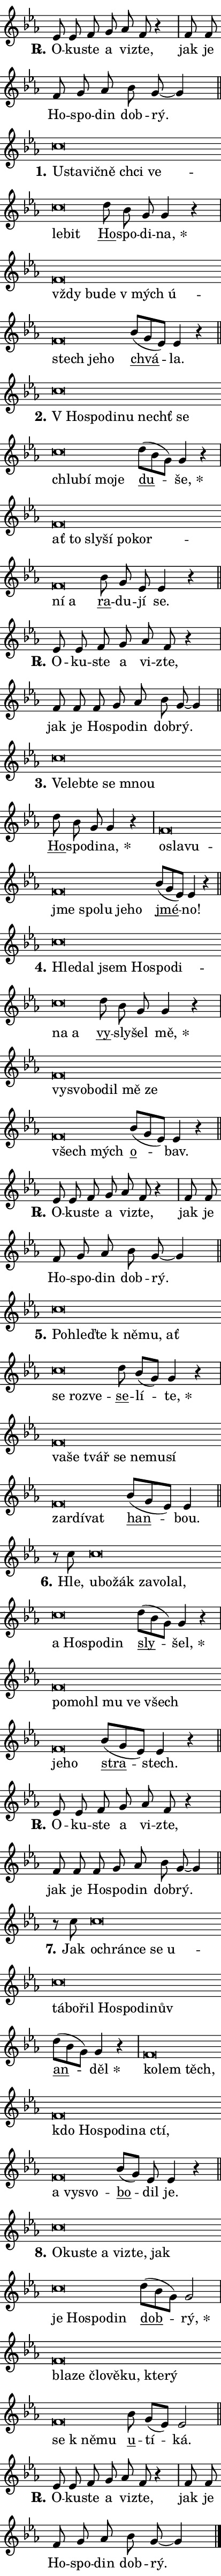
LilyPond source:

\version "2.22.1"
\header { tagline = "" }
\paper {
  indent = 0\cm
  top-margin = 0\cm
  right-margin = 0\cm
  bottom-margin = 0\cm
  left-margin = 0\cm
  paper-width = 7\cm
  page-breaking = #ly:one-page-breaking
  system-system-spacing.basic-distance = #11
  score-system-spacing.basic-distance = #11
  ragged-last = ##f
}


%% Author: Thomas Morley
%% https://lists.gnu.org/archive/html/lilypond-user/2020-05/msg00002.html
#(define (line-position grob)
"Returns position of @var[grob} in current system:
   @code{'start}, if at first time-step
   @code{'end}, if at last time-step
   @code{'middle} otherwise
"
  (let* ((col (ly:item-get-column grob))
         (ln (ly:grob-object col 'left-neighbor))
         (rn (ly:grob-object col 'right-neighbor))
         (col-to-check-left (if (ly:grob? ln) ln col))
         (col-to-check-right (if (ly:grob? rn) rn col))
         (break-dir-left
           (and
             (ly:grob-property col-to-check-left 'non-musical #f)
             (ly:item-break-dir col-to-check-left)))
         (break-dir-right
           (and
             (ly:grob-property col-to-check-right 'non-musical #f)
             (ly:item-break-dir col-to-check-right))))
        (cond ((eqv? 1 break-dir-left) 'start)
              ((eqv? -1 break-dir-right) 'end)
              (else 'middle))))

#(define (tranparent-at-line-position vctor)
  (lambda (grob)
  "Relying on @code{line-position} select the relevant enry from @var{vctor}.
Used to determine transparency,"
    (case (line-position grob)
      ((end) (not (vector-ref vctor 0)))
      ((middle) (not (vector-ref vctor 1)))
      ((start) (not (vector-ref vctor 2))))))

noteHeadBreakVisibility =
#(define-music-function (break-visibility)(vector?)
"Makes @code{NoteHead}s transparent relying on @var{break-visibility}"
#{
  \override NoteHead.transparent =
    #(tranparent-at-line-position break-visibility)
#})

#(define delete-ledgers-for-transparent-note-heads
  (lambda (grob)
    "Reads whether a @code{NoteHead} is transparent.
If so this @code{NoteHead} is removed from @code{'note-heads} from
@var{grob}, which is supposed to be @code{LedgerLineSpanner}.
As a result ledgers are not printed for this @code{NoteHead}"
    (let* ((nhds-array (ly:grob-object grob 'note-heads))
           (nhds-list
             (if (ly:grob-array? nhds-array)
                 (ly:grob-array->list nhds-array)
                 '()))
           ;; Relies on the transparent-property being done before
           ;; Staff.LedgerLineSpanner.after-line-breaking is executed.
           ;; This is fragile ...
           (to-keep
             (remove
               (lambda (nhd)
                 (ly:grob-property nhd 'transparent #f))
               nhds-list)))
      ;; TODO find a better method to iterate over grob-arrays, similiar
      ;; to filter/remove etc for lists
      ;; For now rebuilt from scratch
      (set! (ly:grob-object grob 'note-heads)  '())
      (for-each
        (lambda (nhd)
          (ly:pointer-group-interface::add-grob grob 'note-heads nhd))
        to-keep))))

hideNotes = {
  \noteHeadBreakVisibility #begin-of-line-visible
}
unHideNotes = {
  \noteHeadBreakVisibility #all-visible
}

% work-around for resetting accidentals
% https://lilypond.org/doc/v2.23/Documentation/notation/displaying-rhythms#unmetered-music
cadenzaMeasure = {
  \cadenzaOff
  \partial 1024 s1024
  \cadenzaOn
}

#(define-markup-command (accent layout props text) (markup?)
  "Underline accented syllable"
  (interpret-markup layout props
    #{\markup \override #'(offset . 4.3) \underline { #text }#}))

responsum = \markup \concat {
  "R" \hspace #-1.05 \path #0.1 #'((moveto 0 0.07) (lineto 0.9 0.8)) \hspace #0.05 "."
}

\layout {
    \context {
        \Staff
        \remove "Time_signature_engraver"
        \override LedgerLineSpanner.after-line-breaking = #delete-ledgers-for-transparent-note-heads
    }
    \context {
        \Voice {
            \override NoteHead.output-attributes = #'((class . "notehead"))
            \override Hairpin.height = #0.55
        }
    }
    \context {
        \Lyrics {
            \override StanzaNumber.output-attributes = #'((class . "stanzanumber"))
            \override LyricSpace.minimum-distance = #0.9
            \override LyricText.font-name = #"TeX Gyre Schola"
            \override LyricText.font-size = 1
            \override StanzaNumber.font-name = #"TeX Gyre Schola Bold"
            \override StanzaNumber.font-size = 1
        }
    }
}

% magnetic-lyrics.ily
%
%   written by
%     Jean Abou Samra <jean@abou-samra.fr>
%     Werner Lemberg <wl@gnu.org>
%
%   adapted by
%     Jiri Hon <jiri.hon@gmail.com>
%
% Version 2022-Apr-15

% https://www.mail-archive.com/lilypond-user@gnu.org/msg149350.html

#(define (Left_hyphen_pointer_engraver context)
   "Collect syllable-hyphen-syllable occurrences in lyrics and store
them in properties.  This engraver only looks to the left.  For
example, if the lyrics input is @code{foo -- bar}, it does the
following.

@itemize @bullet
@item
Set the @code{text} property of the @code{LyricHyphen} grob between
@q{foo} and @q{bar} to @code{foo}.

@item
Set the @code{left-hyphen} property of the @code{LyricText} grob with
text @q{foo} to the @code{LyricHyphen} grob between @q{foo} and
@q{bar}.
@end itemize

Use this auxiliary engraver in combination with the
@code{lyric-@/text::@/apply-@/magnetic-@/offset!} hook."
   (let ((hyphen #f)
         (text #f))
     (make-engraver
      (acknowledgers
       ((lyric-syllable-interface engraver grob source-engraver)
        (set! text grob)))
      (end-acknowledgers
       ((lyric-hyphen-interface engraver grob source-engraver)
        ;(when (not (grob::has-interface grob 'lyric-space-interface))
          (set! hyphen grob)));)
      ((stop-translation-timestep engraver)
       (when (and text hyphen)
         (ly:grob-set-object! text 'left-hyphen hyphen))
       (set! text #f)
       (set! hyphen #f)))))

#(define (lyric-text::apply-magnetic-offset! grob)
   "If the space between two syllables is less than the value in
property @code{LyricText@/.details@/.squash-threshold}, move the right
syllable to the left so that it gets concatenated with the left
syllable.

Use this function as a hook for
@code{LyricText@/.after-@/line-@/breaking} if the
@code{Left_@/hyphen_@/pointer_@/engraver} is active."
   (let ((hyphen (ly:grob-object grob 'left-hyphen #f)))
     (when hyphen
       (let ((left-text (ly:spanner-bound hyphen LEFT)))
         (when (grob::has-interface left-text 'lyric-syllable-interface)
           (let* ((common (ly:grob-common-refpoint grob left-text X))
                  (this-x-ext (ly:grob-extent grob common X))
                  (left-x-ext
                   (begin
                     ;; Trigger magnetism for left-text.
                     (ly:grob-property left-text 'after-line-breaking)
                     (ly:grob-extent left-text common X)))
                  ;; `delta` is the gap width between two syllables.
                  (delta (- (interval-start this-x-ext)
                            (interval-end left-x-ext)))
                  (details (ly:grob-property grob 'details))
                  (threshold (assoc-get 'squash-threshold details 0.2)))
             (when (< delta threshold)
               (let* (;; We have to manipulate the input text so that
                      ;; ligatures crossing syllable boundaries are not
                      ;; disabled.  For languages based on the Latin
                      ;; script this is essentially a beautification.
                      ;; However, for non-Western scripts it can be a
                      ;; necessity.
                      (lt (ly:grob-property left-text 'text))
                      (rt (ly:grob-property grob 'text))
                      (is-space (grob::has-interface hyphen 'lyric-space-interface))
                      (space (if is-space " " ""))
                      (space-markup (grob-interpret-markup grob " "))
                      (space-size (interval-length (ly:stencil-extent space-markup X)))
                      (extra-delta (if is-space space-size 0))
                      ;; Append new syllable.
                      (ltrt-space (if (and (string? lt) (string? rt))
                                (string-append lt space rt)
                                (make-concat-markup (list lt space rt))))
                      ;; Right-align `ltrt` to the right side.
                      (ltrt-space-markup (grob-interpret-markup
                               grob
                               (make-translate-markup
                                (cons (interval-length this-x-ext) 0)
                                (make-right-align-markup ltrt-space)))))
                 (begin
                   ;; Don't print `left-text`.
                   (ly:grob-set-property! left-text 'stencil #f)
                   ;; Set text and stencil (which holds all collected
                   ;; syllables so far) and shift it to the left.
                   (ly:grob-set-property! grob 'text ltrt-space)
                   (ly:grob-set-property! grob 'stencil ltrt-space-markup)
                   (ly:grob-translate-axis! grob (- (- delta extra-delta)) X))))))))))


#(define (lyric-hyphen::displace-bounds-first grob)
   ;; Make very sure this callback isn't triggered too early.
   (let ((left (ly:spanner-bound grob LEFT))
         (right (ly:spanner-bound grob RIGHT)))
     (ly:grob-property left 'after-line-breaking)
     (ly:grob-property right 'after-line-breaking)
     (ly:lyric-hyphen::print grob)))

squashThreshold = #0.4

\layout {
  \context {
    \Lyrics
    \consists #Left_hyphen_pointer_engraver
    \override LyricText.after-line-breaking =
      #lyric-text::apply-magnetic-offset!
    \override LyricHyphen.stencil = #lyric-hyphen::displace-bounds-first
    \override LyricText.details.squash-threshold = \squashThreshold
    \override LyricHyphen.minimum-distance = 0
    \override LyricHyphen.minimum-length = \squashThreshold
  }
}

squash = \override LyricText.details.squash-threshold = 9999
unSquash = \override LyricText.details.squash-threshold = \squashThreshold

left = \override LyricText.self-alignment-X = #LEFT
unLeft = \revert LyricText.self-alignment-X

starOffset = #(lambda (grob) 
                (let ((x_offset (ly:self-alignment-interface::aligned-on-x-parent grob)))
                  (if (= x_offset 0) 0 (+ x_offset 1.2))))

star = #(define-music-function (syllable)(string?)
"Append star separator at the end of a syllable"
#{
  \once \override LyricText.X-offset = #starOffset
  \lyricmode { \markup {
    #syllable
    \override #'((font-name . "TeX Gyre Schola Bold")) \hspace #0.2 \lower #0.65 \larger "*"
  } }
#})

starAccent = #(define-music-function (syllable)(string?)
"Append star separator at the end of a syllable and make accent"
#{
  \once \override LyricText.X-offset = #starOffset
  \lyricmode { \markup {
    \accent #syllable
    \override #'((font-name . "TeX Gyre Schola Bold")) \hspace #0.2 \lower #0.65 \larger "*"
  } }
#})

breath = #(define-music-function (syllable)(string?)
"Append breathing indicator at the end of a syllable"
#{
  \lyricmode { \markup { #syllable "+" } }
#})

optionalBreath = #(define-music-function (syllable)(string?)
"Append optional breathing indicator at the end of a syllable"
#{
  \lyricmode { \markup { #syllable "(+)" } }
#})


\score {
    <<
        \new Voice = "melody" { \cadenzaOn \key es \major \relative { es'8 es f g as f r4 \cadenzaMeasure \bar "|" f8 f \bar "" f g as \bar "" bes g~ g4 \cadenzaMeasure \bar "||" \break }
\relative { c''\breve*1/16 \hideNotes \breve*1/16 \bar "" \breve*1/16 \bar "" \breve*1/16 \bar "" \breve*1/16 \bar "" \breve*1/16 \bar "" \breve*1/16 \breve*1/16 \bar "" \unHideNotes \bar "" d8 bes g g4 r \cadenzaMeasure \bar "|" f\breve*1/16 \hideNotes \breve*1/16 \bar "" \breve*1/16 \bar "" \breve*1/16 \bar "" \breve*1/16 \bar "" \breve*1/16 \bar "" \breve*1/16 \breve*1/16 \bar "" \unHideNotes \bar "" bes8[( g es)] es4 r \cadenzaMeasure \bar "||" \break }
\relative { c''\breve*1/16 \hideNotes \breve*1/16 \bar "" \breve*1/16 \bar "" \breve*1/16 \bar "" \breve*1/16 \bar "" \breve*1/16 \bar "" \breve*1/16 \bar "" \breve*1/16 \bar "" \breve*1/16 \breve*1/16 \bar "" \unHideNotes \bar "" d8[( bes g)] g4 r \cadenzaMeasure \bar "|" f\breve*1/16 \hideNotes \breve*1/16 \bar "" \breve*1/16 \bar "" \breve*1/16 \bar "" \breve*1/16 \bar "" \breve*1/16 \bar "" \breve*1/16 \breve*1/16 \bar "" \unHideNotes \bar "" bes8 g es es4 r \cadenzaMeasure \bar "||" \break }
\relative { es'8 es f g as f r4 \cadenzaMeasure \bar "|" f8 f \bar "" f g as \bar "" bes g~ g4 \cadenzaMeasure \bar "||" \break }
\relative { c''\breve*1/16 \hideNotes \breve*1/16 \bar "" \breve*1/16 \bar "" \breve*1/16 \breve*1/16 \bar "" \unHideNotes \bar "" d8 bes g g4 r \cadenzaMeasure \bar "|" f\breve*1/16 \hideNotes \breve*1/16 \bar "" \breve*1/16 \bar "" \breve*1/16 \bar "" \breve*1/16 \bar "" \breve*1/16 \bar "" \breve*1/16 \breve*1/16 \bar "" \unHideNotes \bar "" bes8[( g es)] es4 r \cadenzaMeasure \bar "||" \break }
\relative { c''\breve*1/16 \hideNotes \breve*1/16 \bar "" \breve*1/16 \bar "" \breve*1/16 \bar "" \breve*1/16 \bar "" \breve*1/16 \bar "" \breve*1/16 \breve*1/16 \bar "" \unHideNotes \bar "" d8 bes g g4 r \cadenzaMeasure \bar "|" f\breve*1/16 \hideNotes \breve*1/16 \bar "" \breve*1/16 \bar "" \breve*1/16 \bar "" \breve*1/16 \bar "" \breve*1/16 \bar "" \breve*1/16 \breve*1/16 \bar "" \unHideNotes \bar "" bes8[( g es)] es4 r \cadenzaMeasure \bar "||" \break }
\relative { es'8 es f g as f r4 \cadenzaMeasure \bar "|" f8 f \bar "" f g as \bar "" bes g~ g4 \cadenzaMeasure \bar "||" \break }
\relative { c''\breve*1/16 \hideNotes \breve*1/16 \bar "" \breve*1/16 \bar "" \breve*1/16 \bar "" \breve*1/16 \bar "" \breve*1/16 \bar "" \breve*1/16 \bar "" \breve*1/16 \breve*1/16 \bar "" \unHideNotes \bar "" d8 bes[( g)] g4 r \cadenzaMeasure \bar "|" f\breve*1/16 \hideNotes \breve*1/16 \bar "" \breve*1/16 \bar "" \breve*1/16 \bar "" \breve*1/16 \bar "" \breve*1/16 \bar "" \breve*1/16 \bar "" \breve*1/16 \bar "" \breve*1/16 \breve*1/16 \bar "" \unHideNotes \bar "" bes8[( g es)] es4 \cadenzaMeasure \bar "||" \break }
\relative { r8 c''8 c\breve*1/16 \hideNotes \breve*1/16 \bar "" \breve*1/16 \bar "" \breve*1/16 \bar "" \breve*1/16 \bar "" \breve*1/16 \bar "" \breve*1/16 \bar "" \breve*1/16 \bar "" \breve*1/16 \breve*1/16 \bar "" \unHideNotes \bar "" d8[( bes g)] g4 r \cadenzaMeasure \bar "|" f\breve*1/16 \hideNotes \breve*1/16 \bar "" \breve*1/16 \bar "" \breve*1/16 \bar "" \breve*1/16 \bar "" \breve*1/16 \bar "" \breve*1/16 \breve*1/16 \bar "" \unHideNotes \bar "" bes8[( g es)] es4 r \cadenzaMeasure \bar "||" \break }
\relative { es'8 es f g as f r4 \cadenzaMeasure \bar "|" f8 f \bar "" f g as \bar "" bes g~ g4 \cadenzaMeasure \bar "||" \break }
\relative { r8 c''8 c\breve*1/16 \hideNotes \breve*1/16 \bar "" \breve*1/16 \bar "" \breve*1/16 \bar "" \breve*1/16 \bar "" \breve*1/16 \bar "" \breve*1/16 \bar "" \breve*1/16 \bar "" \breve*1/16 \bar "" \breve*1/16 \bar "" \breve*1/16 \breve*1/16 \bar "" \unHideNotes \bar "" d8[( bes g)] g4 r \cadenzaMeasure \bar "|" f\breve*1/16 \hideNotes \breve*1/16 \bar "" \breve*1/16 \bar "" \breve*1/16 \bar "" \breve*1/16 \bar "" \breve*1/16 \bar "" \breve*1/16 \bar "" \breve*1/16 \bar "" \breve*1/16 \bar "" \breve*1/16 \bar "" \breve*1/16 \breve*1/16 \bar "" \unHideNotes \bar "" bes8[( g)] es es4 r \cadenzaMeasure \bar "||" \break }
\relative { c''\breve*1/16 \hideNotes \breve*1/16 \bar "" \breve*1/16 \bar "" \breve*1/16 \bar "" \breve*1/16 \bar "" \breve*1/16 \bar "" \breve*1/16 \bar "" \breve*1/16 \bar "" \breve*1/16 \bar "" \breve*1/16 \breve*1/16 \bar "" \unHideNotes \bar "" d8[( bes g)] g2 \cadenzaMeasure \bar "|" f\breve*1/16 \hideNotes \breve*1/16 \bar "" \breve*1/16 \bar "" \breve*1/16 \bar "" \breve*1/16 \bar "" \breve*1/16 \bar "" \breve*1/16 \bar "" \breve*1/16 \bar "" \breve*1/16 \breve*1/16 \bar "" \unHideNotes \bar "" bes8 g[( es)] es2 \cadenzaMeasure \bar "||" \break }
\relative { es'8 es f g as f r4 \cadenzaMeasure \bar "|" f8 f \bar "" f g as \bar "" bes g~ g4 \cadenzaMeasure \bar "||" \break } \bar "|." }
        \new Lyrics \lyricsto "melody" { \lyricmode { \set stanza = \responsum
O -- ku -- ste a vi -- zte, jak je Ho -- spo -- din dob -- rý.
\set stanza = "1."
\left U -- \squash sta -- vič -- ně chci ve -- le -- bit \unLeft \unSquash \markup \accent Ho -- spo -- di -- \star na, \left vždy \squash bu -- de "v mých" ú -- stech je -- ho \unLeft \unSquash \markup \accent chvá -- la.
\set stanza = "2."
\left "V Ho" -- \squash spo -- di -- nu nechť se chlu -- bí mo -- je \unLeft \unSquash \markup \accent du -- \star še, \left ať \squash to sly -- ší po -- kor -- ní a \unLeft \unSquash \markup \accent ra -- du -- jí se.
\set stanza = \responsum
O -- ku -- ste a vi -- zte, jak je Ho -- spo -- din dob -- rý.
\set stanza = "3."
\left Ve -- \squash leb -- te se mnou \unLeft \unSquash \markup \accent Ho -- spo -- di -- \star na, \left o -- \squash sla -- vu -- jme spo -- lu je -- ho \unLeft \unSquash \markup \accent jmé -- no!
\set stanza = "4."
\left Hle -- \squash dal jsem Ho -- spo -- di -- na a \unLeft \unSquash \markup \accent vy -- sly -- šel \star mě, \left vy -- \squash svo -- bo -- dil mě ze všech mých \unLeft \unSquash \markup \accent o -- bav.
\set stanza = \responsum
O -- ku -- ste a vi -- zte, jak je Ho -- spo -- din dob -- rý.
\set stanza = "5."
\left Po -- \squash hleď -- te "k ně" -- mu, ať se roz -- ve -- \unLeft \unSquash \markup \accent se -- lí -- \star te, \left va -- \squash še tvář se ne -- mu -- sí za -- rdí -- vat \unLeft \unSquash \markup \accent han -- bou.
\set stanza = "6."
Hle, \left u -- \squash bo -- žák za -- vo -- lal, a Ho -- spo -- din \unLeft \unSquash \markup \accent sly -- \star šel, \left po -- \squash mo -- hl mu ve všech je -- ho \unLeft \unSquash \markup \accent stra -- stech.
\set stanza = \responsum
O -- ku -- ste a vi -- zte, jak je Ho -- spo -- din dob -- rý.
\set stanza = "7."
Jak \left o -- \squash chrán -- ce se u -- tá -- bo -- řil Ho -- spo -- di -- nův \unLeft \unSquash \markup \accent an -- \star děl \left ko -- \squash lem těch, kdo Ho -- spo -- di -- na ctí, a vy -- svo -- \unLeft \unSquash \markup \accent bo -- dil je.
\set stanza = "8."
\left O -- \squash ku -- ste a vi -- zte, jak je Ho -- spo -- din \unLeft \unSquash \markup \accent dob -- \star rý, \left bla -- \squash ze člo -- vě -- ku, kte -- rý se "k ně" -- mu \unLeft \unSquash \markup \accent u -- tí -- ká.
\set stanza = \responsum
O -- ku -- ste a vi -- zte, jak je Ho -- spo -- din dob -- rý. } }
    >>
    \layout {}
}
